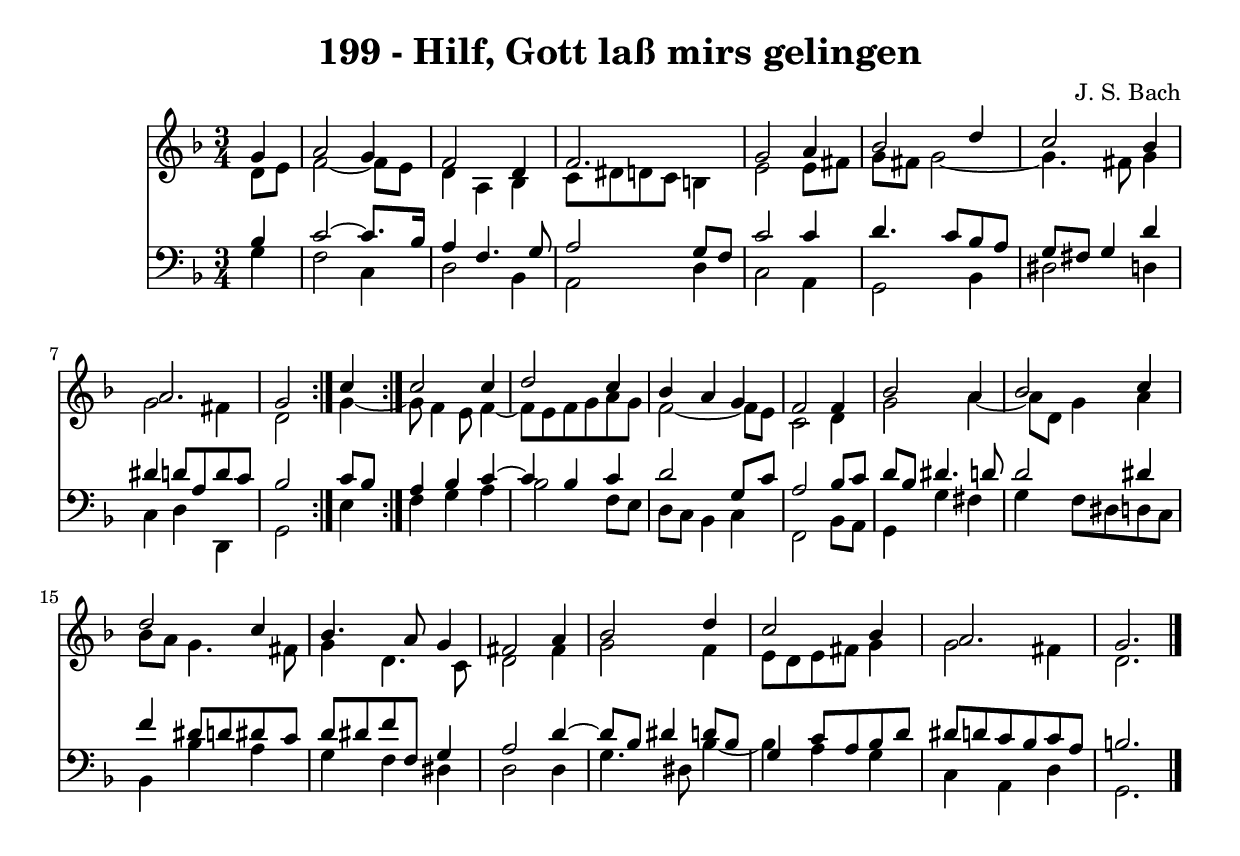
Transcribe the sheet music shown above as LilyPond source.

\version "2.10.33"

\header {
  title = "199 - Hilf, Gott laß mirs gelingen"
  composer = "J. S. Bach"
}


global = {
  \time 3/4
  \key d \minor
}


soprano = \relative c'' {
  \repeat volta 2 {
    \partial 4 g4 
    a2 g4 
    f2 d4 
    f2. 
    g2 a4 
    bes2 d4     %5
    c2 bes4 
    a2. 
    g2 } c4 
  c2 c4 
  d2 c4   %10
  bes4 a4 g4 
  f2 f4 
  bes2 a4 
  bes2 c4 
  d2 c4   %15
  bes4. a8 g4 
  fis2 a4 
  bes2 d4 
  c2 bes4 
  a2.   %20
  g2. 
  
}

alto = \relative c' {
  \repeat volta 2 {
    \partial 4 d8  e8 
    f2~ f8 e8 
    d4 a4 bes4 
    c8 dis8 d8 c8 b4 
    e2 e8 fis8 
    g8 fis8 g2~     %5
    g4. fis8 g4 
    g2 fis4 
    d2 g4~ }
  g8 f4 e8 f4~ 
  f8 e8 f8 g8 a8 g8   %10
  f2~ f8 e8 
  c2 d4 
  g2 a4~ 
  a8 d,8 g4 a4 
  bes8 a8 g4. fis8   %15
  g4 d4. c8 
  d2 fis4 
  g2 f4 
  e8 d8 e8 fis8 g4 
  g2 fis4   %20
  d2. 
  
}

tenor = \relative c' {
  \repeat volta 2 {
    \partial 4 bes4 
    c2~ c8. bes16 
    a4 f4. g8 
    a2 g8 f8 
    c'2 c4 
    d4. c8 bes8 a8     %5
    g8 fis8 g4 d'4 
    dis4 d8 a8 d8 c8 
    bes2 } c8 bes8 
  a4 bes4 c4~ 
  c4 bes4 c4   %10
  d2 g,8 c8 
  a2 bes8 c8 
  d8 bes8 dis4. d8 
  d2 dis4 
  f4 dis8 d8 dis8 c8   %15
  d8 dis8 f8 f,8 g4 
  a2 d4~ 
  d8 bes8 dis4 d8 bes8 
  g4 c8 a8 bes8 d8 
  dis8 d8 c8 bes8 c8 a8   %20
  b2. 
  
}

baixo = \relative c' {
  \repeat volta 2 {
    \partial 4 g4 
    f2 c4 
    d2 bes4 
    a2 d4 
    c2 a4 
    g2 bes4     %5
    dis2 d4 
    c4 d4 d,4 
    g2 } e'4 
  f4 g4 a4 
  bes2 f8 e8   %10
  d8 c8 bes4 c4 
  f,2 bes8 a8 
  g4 g'4 fis4 
  g4 f8 dis8 d8 c8 
  bes4 bes'4 a4   %15
  g4 f4 dis4 
  d2 d4 
  g4. dis8 bes'4~ 
  bes4 a4 g4 
  c,4 a4 d4   %20
  g,2. 
  
}

\score {
  <<
    \new Staff {
      <<
        \global
        \new Voice = "1" { \voiceOne \soprano }
        \new Voice = "2" { \voiceTwo \alto }
      >>
    }
    \new Staff {
      <<
        \global
        \clef "bass"
        \new Voice = "1" {\voiceOne \tenor }
        \new Voice = "2" { \voiceTwo \baixo \bar "|."}
      >>
    }
  >>
}